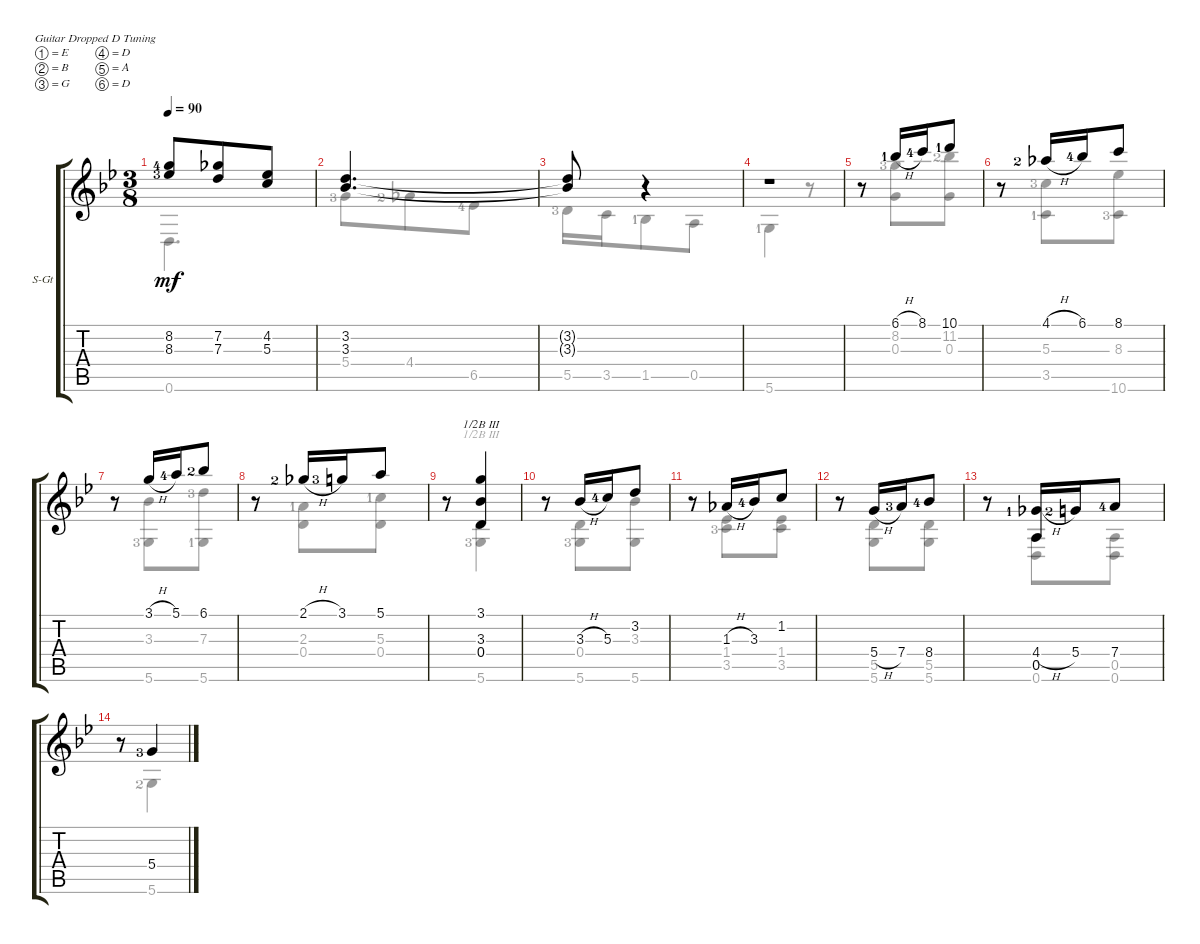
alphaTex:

\defaultSystemsLayout 4
\bracketExtendMode groupsimilarinstruments
\firstSystemTrackNameOrientation horizontal
\otherSystemsTrackNameOrientation horizontal
\track ("Steel Guitar" "S-Gt") {instrument acousticguitarsteel}
\staff {score tabs}
\tuning (E4 B3 G3 D3 A2 D2)
\voice
\ts (3 8)
\tempo 90
\clef g2
\ks bb
(8.2{lf 5} 8.3{lf 4}).8{dy mf} (7.3 7.2).8 (4.2 5.3).8 |
(3.2 3.3).4{d} |
(3.3{t} 3.2{t}).8 r.4 |
r.1 |
r.8 6.1{h lf 2}.16 8.1{lf 5}.16 10.1{lf 2}.8 |
r.8 4.1{h lf 3}.16 6.1{lf 5}.16 8.1.8 |
r.8 3.1{h}.16 5.1{lf 5}.16 6.1{lf 3}.8 |
r.8 2.1{h lf 3}.16 3.1{lf 4}.16 5.1.8 |
r.8 (3.1 3.3 0.4).4{barre (3 half)} |
r.8 3.3{h}.16 5.3{lf 5}.16 3.2.8 |
r.8 1.3{h}.16 3.3{lf 5}.16 1.2.8 |
r.8 5.4{h}.16 7.4{lf 4}.16 8.4{lf 5}.8 |
r.8 (4.4{h lf 2} 0.5).16 5.4{lf 3}.16 7.4{lf 5}.8 |
r.8 5.4{lf 4}.4
\voice
\clef g2
\ottava regular
\simile none
\ks bb
0.6{t}.4{d dy mf} |
5.4{lf 4}.8 4.4{lf 3}.8 6.5{lf 5}.8 |
5.5{lf 4}.16 3.5.16 1.5{lf 2}.8 0.5.8 |
5.6{lf 2}.4 r.8 |
r.8 (8.2{lf 4} 0.3).8 (0.3 11.2{lf 3}).8 |
r.8 (5.3{lf 4} 3.5{lf 2}).8 (10.6{lf 4} 8.3).8 |
r.8 (3.3 5.6{lf 4}).8 (5.6{lf 2} 7.3{lf 4}).8 |
r.8 (0.4 2.3{lf 2}).8 (5.3{lf 2} 0.4).8 |
r.8 (0.4 5.6{lf 4}).4{barre (3 half)} |
r.8 (5.6{lf 4} 0.4).8 (3.3 5.6).8 |
r.8 (3.5{lf 4} 1.4).8 (1.4 3.5).8 |
r.8 (5.5 5.6).8 (5.6 5.5).8 |
r.8 (0.5 0.6).8 (0.6 0.5).8 |
r.8 5.6{lf 3}.4
